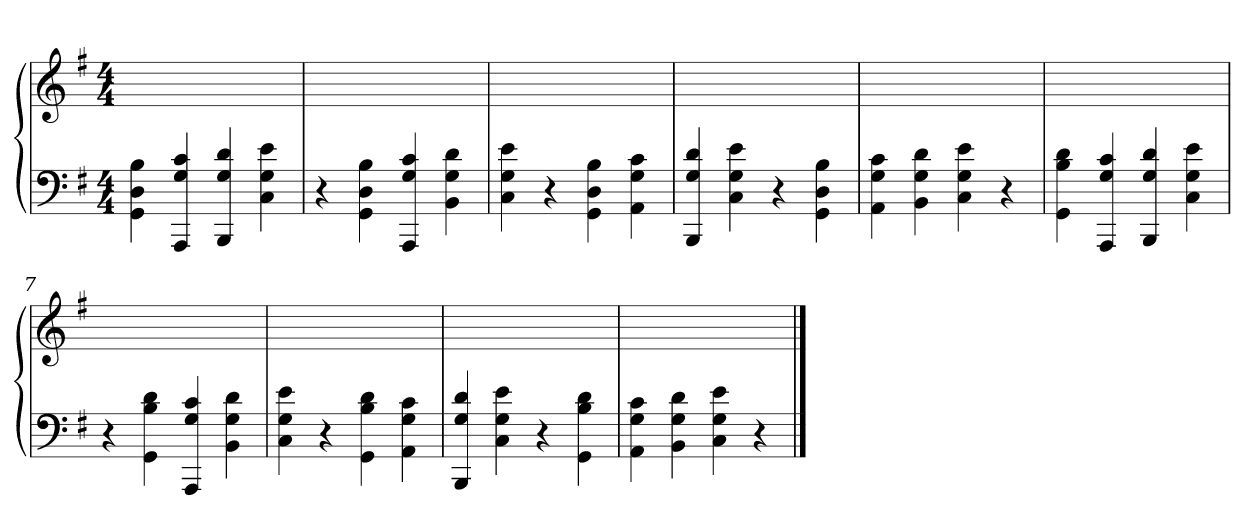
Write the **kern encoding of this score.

**kern	**kern
*part2	*part1
*staff2	*staff1
*clefF4	*clefG2
*k[f#]	*k[f#]
*G:	*G:
*M4/4	*M4/4
*MM60	*MM60
=1	=1
4GG 4D 4B	1ryy
4AAA 4G 4c	.
4BBB 4G 4d	.
4C 4G 4e	.
=2	=2
4r	1ryy
4GG 4D 4B	.
4AAA 4G 4c	.
4BB 4G 4d	.
=3	=3
4C 4G 4e	1ryy
4r	.
4GG 4D 4B	.
4AA 4G 4c	.
=4	=4
4BBB 4G 4d	1ryy
4C 4G 4e	.
4r	.
4GG 4D 4B	.
=5	=5
4AA 4G 4c	1ryy
4BB 4G 4d	.
4C 4G 4e	.
4r	.
=6	=6
4GG 4B 4d	1ryy
4AAA 4G 4c	.
4BBB 4G 4d	.
4C 4G 4e	.
=7	=7
4r	1ryy
4GG 4B 4d	.
4AAA 4G 4c	.
4BB 4G 4d	.
=8	=8
4C 4G 4e	1ryy
4r	.
4GG 4B 4d	.
4AA 4G 4c	.
=9	=9
4BBB 4G 4d	1ryy
4C 4G 4e	.
4r	.
4GG 4B 4d	.
=10	=10
4AA 4G 4c	1ryy
4BB 4G 4d	.
4C 4G 4e	.
4r	.
==	==
*-	*-
